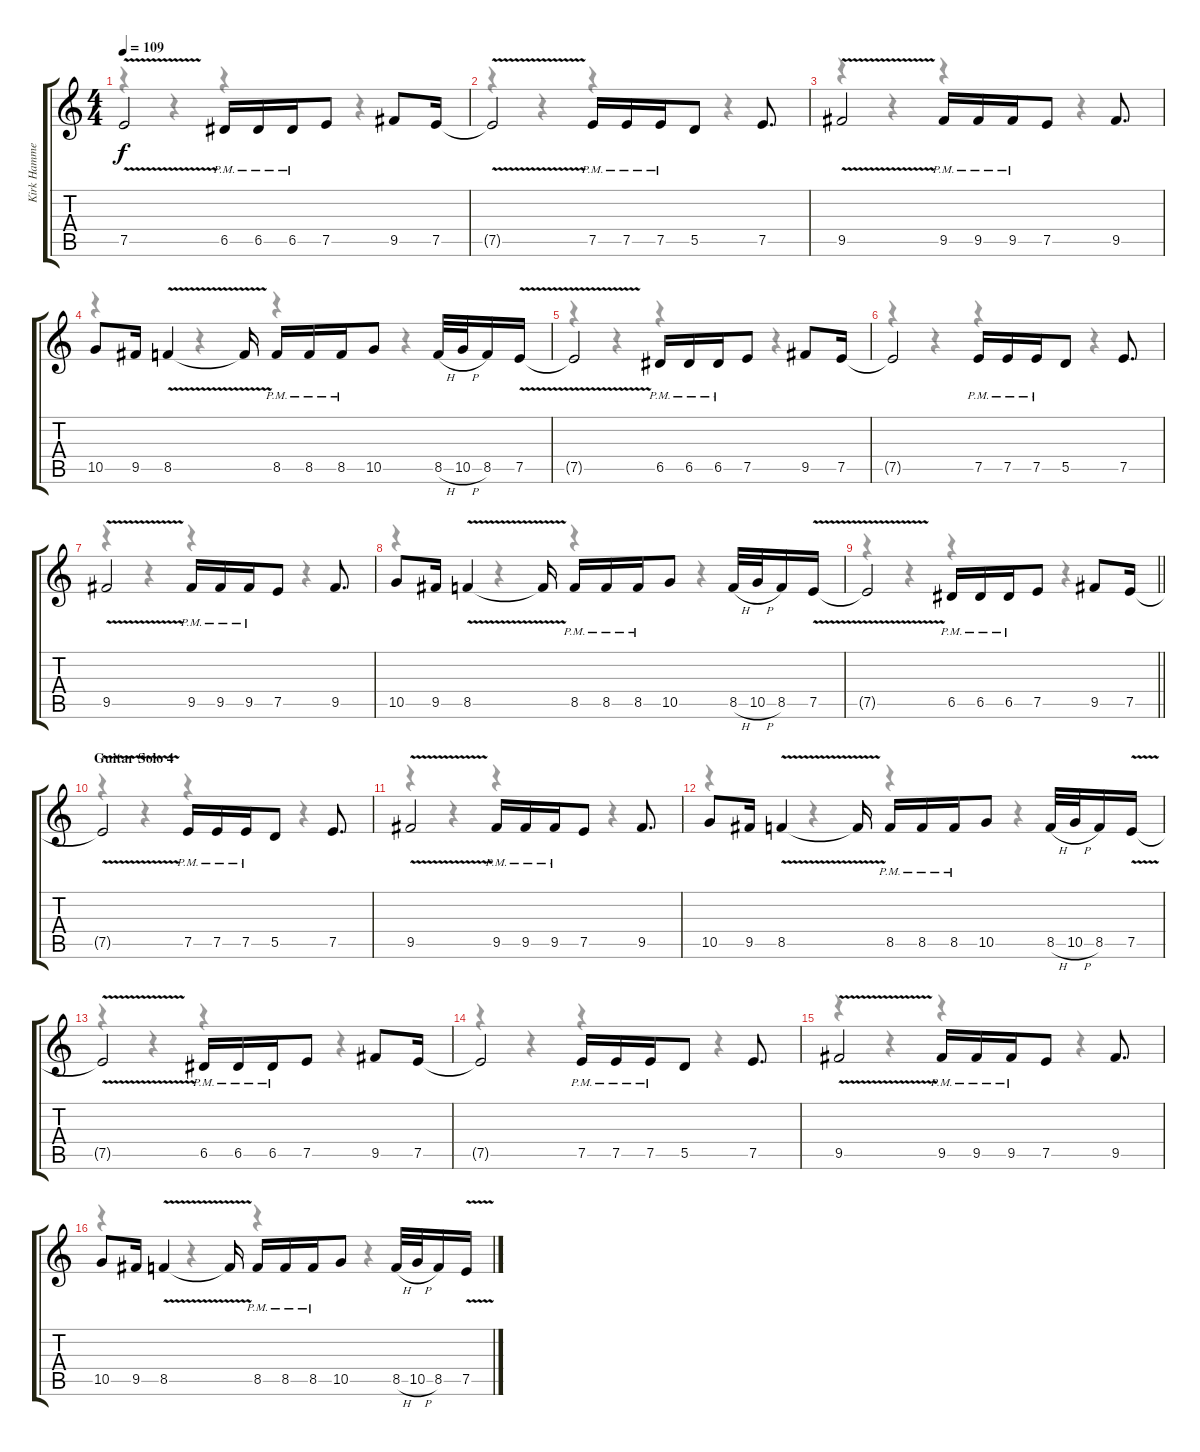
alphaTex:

\track ("Kirk Hammett Harmony" "Kirk Hamme") {instrument distortionguitar}
\staff {score tabs}
\tuning (E4 B3 G3 D3 A2 E2) {hide}
\voice
\ts (4 4)
\tempo 109
\clef g2
\ks c
7.5{v t}.2{dy f} 6.5{pm}.16 6.5{pm}.16 6.5{pm}.16 7.5.8 9.5.8 7.5.16 |
7.5{v t}.2 7.5{pm}.16 7.5{pm}.16 7.5{pm}.16 5.5.8 7.5.8{d} |
9.5{v}.2 9.5{pm}.16 9.5{pm}.16 9.5{pm}.16 7.5.8 9.5.8{d} |
10.5.8 9.5.16 8.5{v}.4 8.5{v t}.16 8.5{pm}.16 8.5{pm}.16 8.5{pm}.16 10.5.8 8.5{h}.32 10.5{h}.32 8.5.16 7.5{v}.16 |
7.5{v t}.2 6.5{pm}.16 6.5{pm}.16 6.5{pm}.16 7.5.8 9.5.8 7.5.16 |
7.5{t}.2 7.5{pm}.16 7.5{pm}.16 7.5{pm}.16 5.5.8 7.5.8{d} |
9.5{v}.2 9.5{pm}.16 9.5{pm}.16 9.5{pm}.16 7.5.8 9.5.8{d} |
10.5.8 9.5.16 8.5{v}.4 8.5{v t}.16 8.5{pm}.16 8.5{pm}.16 8.5{pm}.16 10.5.8 8.5{h}.32 10.5{h}.32 8.5.16 7.5{v}.16 |
\barLineRight lightlight
7.5{v t}.2 6.5{pm}.16 6.5{pm}.16 6.5{pm}.16 7.5.8 9.5.8 7.5.16 |
\section ("" "Guitar Solo 4")
7.5{v t}.2 7.5{pm}.16 7.5{pm}.16 7.5{pm}.16 5.5.8 7.5.8{d} |
9.5{v}.2 9.5{pm}.16 9.5{pm}.16 9.5{pm}.16 7.5.8 9.5.8{d} |
10.5.8 9.5.16 8.5{v}.4 8.5{v t}.16 8.5{pm}.16 8.5{pm}.16 8.5{pm}.16 10.5.8 8.5{h}.32 10.5{h}.32 8.5.16 7.5{v}.16 |
7.5{v t}.2 6.5{pm}.16 6.5{pm}.16 6.5{pm}.16 7.5.8 9.5.8 7.5.16 |
7.5{t}.2 7.5{pm}.16 7.5{pm}.16 7.5{pm}.16 5.5.8 7.5.8{d} |
9.5{v}.2 9.5{pm}.16 9.5{pm}.16 9.5{pm}.16 7.5.8 9.5.8{d} |
10.5.8 9.5.16 8.5{v}.4 8.5{v t}.16 8.5{pm}.16 8.5{pm}.16 8.5{pm}.16 10.5.8 8.5{h}.32 10.5{h}.32 8.5.16 7.5{v}.16
\voice
\clef g2
\ottava regular
\simile none
\ks c
r.4{dy f} r.4 r.4 r.4 |
r.4 r.4 r.4 r.4 |
r.4 r.4 r.4 r.4 |
r.4 r.4 r.4 r.4 |
r.4 r.4 r.4 r.4 |
r.4 r.4 r.4 r.4 |
r.4 r.4 r.4 r.4 |
r.4 r.4 r.4 r.4 |
\barLineRight lightlight
r.4 r.4 r.4 r.4 |
r.4 r.4 r.4 r.4 |
r.4 r.4 r.4 r.4 |
r.4 r.4 r.4 r.4 |
r.4 r.4 r.4 r.4 |
r.4 r.4 r.4 r.4 |
r.4 r.4 r.4 r.4 |
r.4 r.4 r.4 r.4
